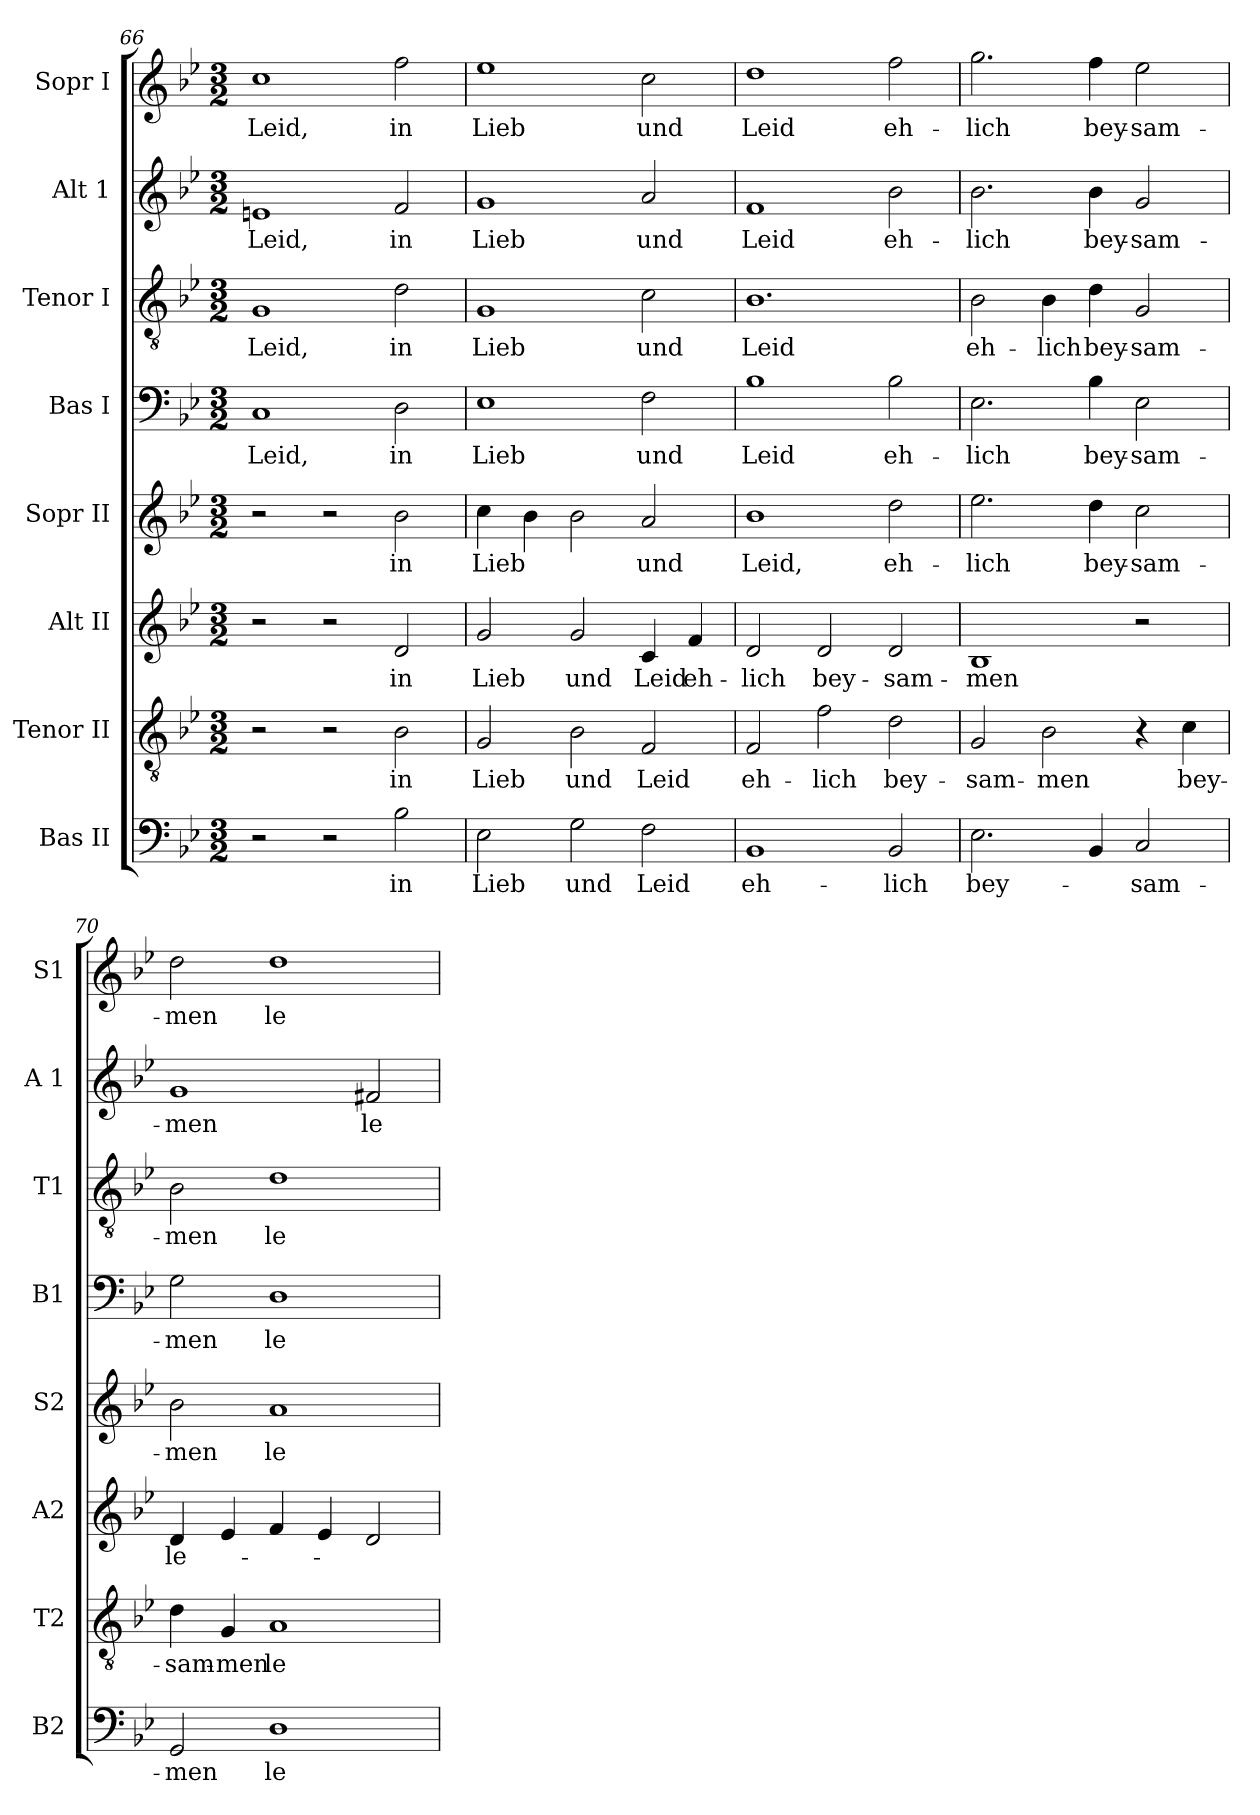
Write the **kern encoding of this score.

**kern	**text	**kern	**text	**kern	**text	**kern	**text	**kern	**text	**kern	**text	**kern	**text	**kern	**text
*part8	*part8	*part7	*part7	*part6	*part6	*part5	*part5	*part4	*part4	*part3	*part3	*part2	*part2	*part1	*part1
*staff8	*staff8	*staff7	*staff7	*staff6	*staff6	*staff5	*staff5	*staff4	*staff4	*staff3	*staff3	*staff2	*staff2	*staff1	*staff1
*I"Bas II	*	*I"Tenor II	*	*I"Alt II	*	*I"Sopr II	*	*I"Bas I	*	*I"Tenor I	*	*I"Alt 1	*	*I"Sopr I	*
*I'B2	*	*I'T2	*	*I'A2	*	*I'S2	*	*I'B1	*	*I'T1	*	*I'A 1	*	*I'S1	*
*clefF4	*	*clefGv2	*	*clefG2	*	*clefG2	*	*clefF4	*	*clefGv2	*	*clefG2	*	*clefG2	*
*k[b-e-]	*	*k[b-e-]	*	*k[b-e-]	*	*k[b-e-]	*	*k[b-e-]	*	*k[b-e-]	*	*k[b-e-]	*	*k[b-e-]	*
*B-:	*	*B-:	*	*B-:	*	*B-:	*	*B-:	*	*B-:	*	*B-:	*	*B-:	*
*M3/2	*	*M3/2	*	*M3/2	*	*M3/2	*	*M3/2	*	*M3/2	*	*M3/2	*	*M3/2	*
=66	=66	=66	=66	=66	=66	=66	=66	=66	=66	=66	=66	=66	=66	=66	=66
!	!	!	!	!	!	!	!	!	!LO:LY:b	!	!LO:LY:b	!	!LO:LY:b	!	!LO:LY:b
2r	.	2r	.	2r	.	2r	.	1C	Leid,	1G	Leid,	1en	Leid,	1cc	Leid,
2r	.	2r	.	2r	.	2r	.	.	.	.	.	.	.	.	.
!	!LO:LY:b	!	!LO:LY:b	!	!LO:LY:b	!	!LO:LY:b	!	!LO:LY:b	!	!LO:LY:b	!	!LO:LY:b	!	!LO:LY:b
2B-\	in	2B-\	in	2d/	in	2b-\	in	2D\	in	2d\	in	2f/	in	2ff\	in
=67	=67	=67	=67	=67	=67	=67	=67	=67	=67	=67	=67	=67	=67	=67	=67
!	!LO:LY:b	!	!LO:LY:b	!	!LO:LY:b	!	!LO:LY:b	!	!LO:LY:b	!	!LO:LY:b	!	!LO:LY:b	!	!LO:LY:b
2E-\	Lieb	2G/	Lieb	2g/	Lieb	4cc\	Lieb	1E-	Lieb	1G	Lieb	1g	Lieb	1ee-	Lieb
.	.	.	.	.	.	4b-\	.	.	.	.	.	.	.	.	.
!	!LO:LY:b	!	!LO:LY:b	!	!LO:LY:b	!	!	!	!	!	!	!	!	!	!
2G\	und	2B-\	und	2g/	und	2b-\	.	.	.	.	.	.	.	.	.
!	!LO:LY:b	!	!LO:LY:b	!	!LO:LY:b	!	!LO:LY:b	!	!LO:LY:b	!	!LO:LY:b	!	!LO:LY:b	!	!LO:LY:b
2F\	Leid	2F/	Leid	4c/	Leid	2a/	und	2F\	und	2c\	und	2a/	und	2cc\	und
!	!	!	!	!	!LO:LY:b	!	!	!	!	!	!	!	!	!	!
.	.	.	.	4f/	eh-	.	.	.	.	.	.	.	.	.	.
!!LO:LB:g=z
=68	=68	=68	=68	=68	=68	=68	=68	=68	=68	=68	=68	=68	=68	=68	=68
!	!LO:LY:b	!	!LO:LY:b	!	!LO:LY:b	!	!LO:LY:b	!	!LO:LY:b	!	!LO:LY:b	!	!LO:LY:b	!	!LO:LY:b
1BB-	eh-	2F/	eh-	2d/	-lich	1b-	Leid,	1B-	Leid	1.B-	Leid	1f	Leid	1dd	Leid
!	!	!	!LO:LY:b	!	!LO:LY:b	!	!	!	!	!	!	!	!	!	!
.	.	2f\	-lich	2d/	bey-	.	.	.	.	.	.	.	.	.	.
!	!LO:LY:b	!	!LO:LY:b	!	!LO:LY:b	!	!LO:LY:b	!	!LO:LY:b	!	!	!	!LO:LY:b	!	!LO:LY:b
2BB-/	-lich	2d\	bey-	2d/	-sam-	2dd\	eh-	2B-\	eh-	.	.	2b-\	eh-	2ff\	eh-
=69	=69	=69	=69	=69	=69	=69	=69	=69	=69	=69	=69	=69	=69	=69	=69
!	!LO:LY:b	!	!LO:LY:b	!	!LO:LY:b	!	!LO:LY:b	!	!LO:LY:b	!	!LO:LY:b	!	!LO:LY:b	!	!LO:LY:b
2.E-\	bey-	2G/	-sam-	1B-	-men	2.ee-\	-lich	2.E-\	-lich	2B-\	eh-	2.b-\	-lich	2.gg\	-lich
!	!	!	!LO:LY:b	!	!	!	!	!	!	!	!LO:LY:b	!	!	!	!
.	.	2B-\	-men	.	.	.	.	.	.	4B-\	-lich	.	.	.	.
!	!	!	!	!	!	!	!LO:LY:b	!	!LO:LY:b	!	!LO:LY:b	!	!LO:LY:b	!	!LO:LY:b
4BB-/	.	.	.	.	.	4dd\	bey-	4B-\	bey-	4d\	bey-	4b-\	bey-	4ff\	bey-
!	!LO:LY:b	!	!	!	!	!	!LO:LY:b	!	!LO:LY:b	!	!LO:LY:b	!	!LO:LY:b	!	!LO:LY:b
2C/	-sam-	4r	.	2r	.	2cc\	-sam-	2E-\	-sam-	2G/	-sam-	2g/	-sam-	2ee-\	-sam-
!	!	!	!LO:LY:b	!	!	!	!	!	!	!	!	!	!	!	!
.	.	4c\	bey-	.	.	.	.	.	.	.	.	.	.	.	.
=70	=70	=70	=70	=70	=70	=70	=70	=70	=70	=70	=70	=70	=70	=70	=70
!	!LO:LY:b	!	!LO:LY:b	!	!LO:LY:b	!	!LO:LY:b	!	!LO:LY:b	!	!LO:LY:b	!	!LO:LY:b	!	!LO:LY:b
2GG/	-men	4d\	-sam-	4d/	le-	2b-\	-men	2G\	-men	2B-\	-men	1g	-men	2dd\	-men
!	!	!	!LO:LY:b	!	!	!	!	!	!	!	!	!	!	!	!
.	.	4G/	-men	4e-/	.	.	.	.	.	.	.	.	.	.	.
!	!LO:LY:b	!	!LO:LY:b	!	!	!	!LO:LY:b	!	!LO:LY:b	!	!LO:LY:b	!	!	!	!LO:LY:b
1D	le-	1A	le-	4f/	.	1a	le-	1D	le-	1d	le-	.	.	1dd	le-
.	.	.	.	4e-/	.	.	.	.	.	.	.	.	.	.	.
!	!	!	!	!	!	!	!	!	!	!	!	!	!LO:LY:b	!	!
.	.	.	.	2d/	.	.	.	.	.	.	.	2f#X/	le-	.	.
=	=	=	=	=	=	=	=	=	=	=	=	=	=	=	=
*-	*-	*-	*-	*-	*-	*-	*-	*-	*-	*-	*-	*-	*-	*-	*-
